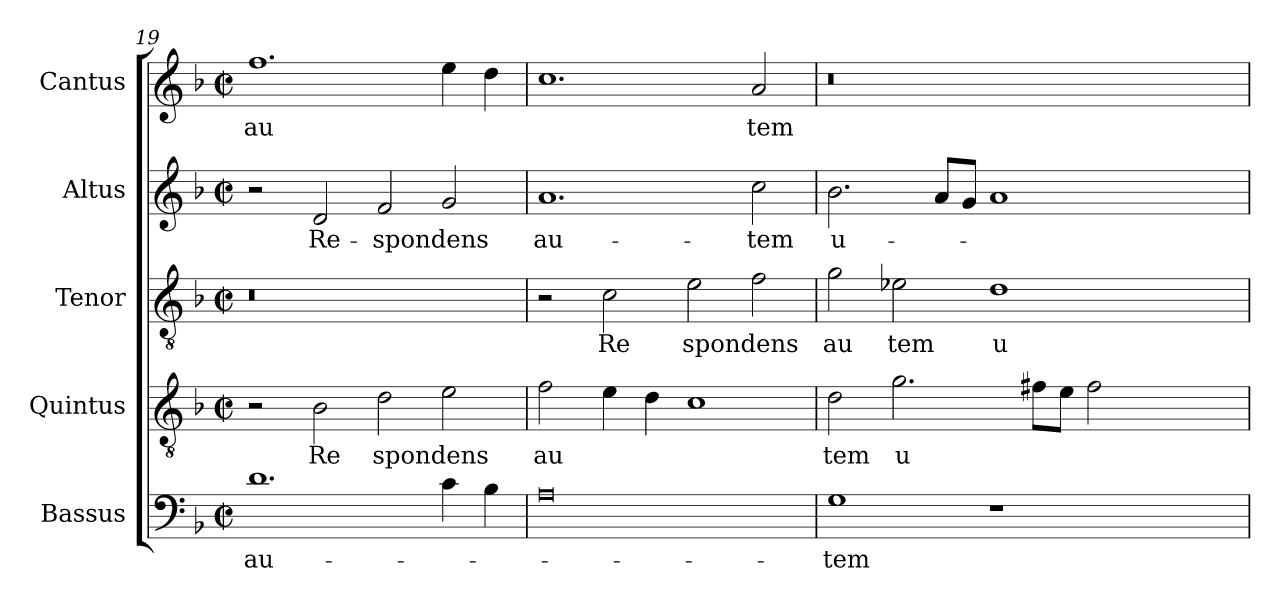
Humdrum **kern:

**kern	**text	**kern	**text	**kern	**text	**kern	**text	**kern	**text
*part5	*part5	*part4	*part4	*part3	*part3	*part2	*part2	*part1	*part1
*staff5	*staff5	*staff4	*staff4	*staff3	*staff3	*staff2	*staff2	*staff1	*staff1
*I"Bassus	*	*I"Quintus	*	*I"Tenor	*	*I"Altus	*	*I"Cantus	*
*clefF4	*	*clefGv2	*	*clefGv2	*	*clefG2	*	*clefG2	*
*k[b-]	*	*k[b-]	*	*k[b-]	*	*k[b-]	*	*k[b-]	*
*F:	*	*F:	*	*F:	*	*F:	*	*F:	*
*M2/2	*	*M2/2	*	*M2/2	*	*M2/2	*	*M2/2	*
*met(c|)	*	*met(c|)	*	*met(c|)	*	*met(c|)	*	*met(c|)	*
=19	=19	=19	=19	=19	=19	=19	=19	=19	=19
!	!LO:LY:b:cj	!	!	!	!	!	!	!	!LO:LY:b:cj
1.d	au-	2r	.	0r	.	2r	.	1.ff	au
!	!	!	!LO:LY:b:cj	!	!	!	!LO:LY:b:cj	!	!
.	.	2B-\	Re	.	.	2d/	Re-	.	.
!	!	!	!LO:LY:b:cj	!	!	!	!LO:LY:b:cj	!	!
.	.	2d\	spondens	.	.	2f/	-spondens	.	.
4c\	.	2e\	.	.	.	2g/	.	4ee\	.
4B-\	.	.	.	.	.	.	.	4dd\	.
=20	=20	=20	=20	=20	=20	=20	=20	=20	=20
!	!	!	!LO:LY:b	!	!	!	!LO:LY:b:cj	!	!
0A	.	2f\	au	2r	.	1.a	au-	1.cc	.
!	!	!	!	!	!LO:LY:b:cj	!	!	!	!
.	.	4e\	.	2c\	Re	.	.	.	.
.	.	4d\	.	.	.	.	.	.	.
!	!	!	!	!	!LO:LY:b:cj	!	!	!	!
.	.	1c	.	2e\	spondens	.	.	.	.
!	!	!	!	!	!	!	!LO:LY:b:cj	!	!LO:LY:b:cj
.	.	.	.	2f\	.	2cc\	-tem	2a/	tem
=21	=21	=21	=21	=21	=21	=21	=21	=21	=21
!	!LO:LY:b:cj	!	!LO:LY:b:cj	!	!LO:LY:b:cj	!	!LO:LY:b:cj	!	!
1G	-tem	2d\	tem	2g\	au	2.b-\	u-	0r	.
!	!	!	!LO:LY:b:cj	!	!LO:LY:b:cj	!	!	!	!
.	.	2.g\	u	2e-X\	tem	.	.	.	.
.	.	.	.	.	.	8a/L	.	.	.
.	.	.	.	.	.	8g/J	.	.	.
!LO:N:vis=1	!	!	!	!	!LO:LY:b:cj	!	!	!	!
0r	.	.	.	1d	u	1a	.	.	.
.	.	8f#\L	.	.	.	.	.	.	.
.	.	8e\J	.	.	.	.	.	.	.
.	.	2f#\	.	.	.	.	.	.	.
.	.	1ryy	.	1ryy	.	1ryy	.	1ryy	.
=	=	=	=	=	=	=	=	=	=
*-	*-	*-	*-	*-	*-	*-	*-	*-	*-
